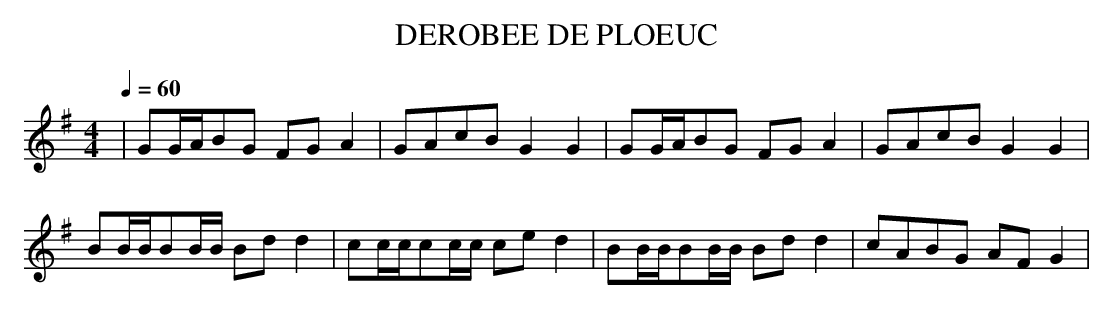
X:1
T:DEROBEE DE PLOEUC
M:4/4
L:1/8
Q:1/4=60
K:G
|GG/2A/2BG FGA2|GAcB G2G2|GG/2A/2BG FGA2|GAcB G2G2|
BB/2B/2BB/2B/2 Bdd2|cc/2c/2cc/2c/2 ced2|BB/2B/2BB/2B/2 Bdd2|cABG AFG2|
